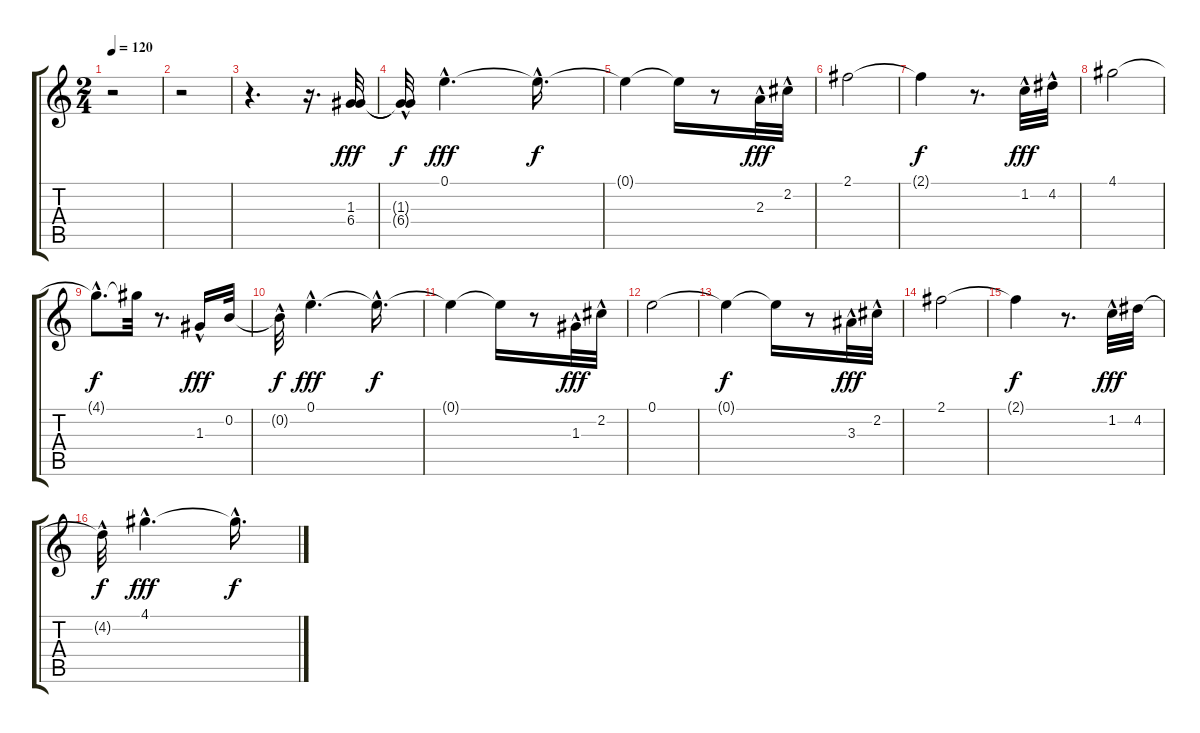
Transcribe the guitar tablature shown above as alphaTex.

\track "" {instrument electricguitarclean}
\staff {score tabs}
\tuning (E4 B3 G3 D3 A2 E2) {hide}
\ts (2 4)
\tempo 120
\clef g2
\ks c
r.2{dy fff} |
r.2 |
r.4{d} r.16{d} (1.3 6.4).32 |
(1.3{hac t} 6.4{hac t}).32{dy f} 0.1{hac}.4{d dy fff} 0.1{hac t}.16{d dy f} |
0.1{t}.4 0.1{t}.16 r.8 2.3{hac}.32{dy fff} 2.2{hac}.32 |
2.1.2 |
2.1{t}.4{dy f} r.8{d} 1.2{hac}.32{dy fff} 4.2{hac}.32 |
4.1.2 |
4.1{hac t}.8{d dy f} 4.1{t}.32 r.8{d} 1.3{hac}.16{dy fff} 0.2.32 |
0.2{hac t}.32{dy f} 0.1{hac}.4{d dy fff} 0.1{hac t}.16{d dy f} |
0.1{t}.4 0.1{t}.16 r.8 1.3{hac}.32{dy fff} 2.2{hac}.32 |
0.1.2 |
0.1{t}.4{dy f} 0.1{t}.16 r.8 3.3{hac}.32{dy fff} 2.2{hac}.32 |
2.1.2 |
2.1{t}.4{dy f} r.8{d} 1.2{hac}.32{dy fff} 4.2.32 |
4.2{hac t}.32{dy f} 4.1{hac}.4{d dy fff} 4.1{hac t}.16{d dy f}
